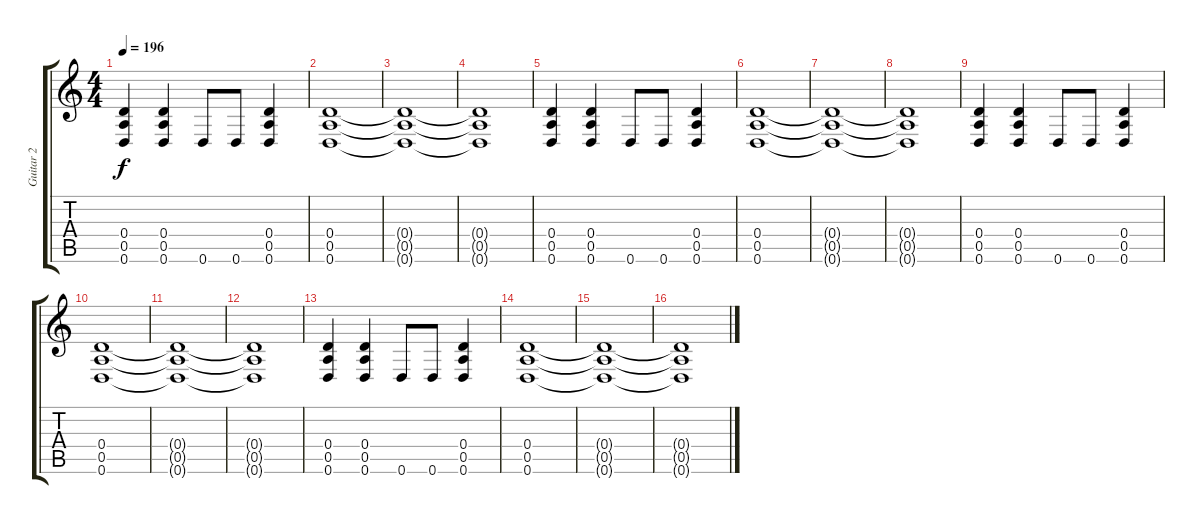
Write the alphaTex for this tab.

\track ("Guitar 2" "Guitar 2") {instrument overdrivenguitar}
\staff {score tabs}
\tuning (E4 B3 G3 D3 A2 D2) {hide}
\ts (4 4)
\tempo 196
\clef g2
\ks c
(0.4 0.5 0.6).4{dy f} (0.4 0.5 0.6).4 0.6.8 0.6.8 (0.4 0.5 0.6).4 |
(0.4 0.5 0.6).1 |
(0.4{t} 0.5{t} 0.6{t}).1 |
(0.4{t} 0.5{t} 0.6{t}).1 |
(0.4 0.5 0.6).4 (0.4 0.5 0.6).4 0.6.8 0.6.8 (0.4 0.5 0.6).4 |
(0.4 0.5 0.6).1 |
(0.4{t} 0.5{t} 0.6{t}).1 |
(0.4{t} 0.5{t} 0.6{t}).1 |
(0.4 0.5 0.6).4 (0.4 0.5 0.6).4 0.6.8 0.6.8 (0.4 0.5 0.6).4 |
(0.4 0.5 0.6).1 |
(0.4{t} 0.5{t} 0.6{t}).1 |
(0.4{t} 0.5{t} 0.6{t}).1 |
(0.4 0.5 0.6).4 (0.4 0.5 0.6).4 0.6.8 0.6.8 (0.4 0.5 0.6).4 |
(0.4 0.5 0.6).1 |
(0.4{t} 0.5{t} 0.6{t}).1 |
(0.4{t} 0.5{t} 0.6{t}).1
